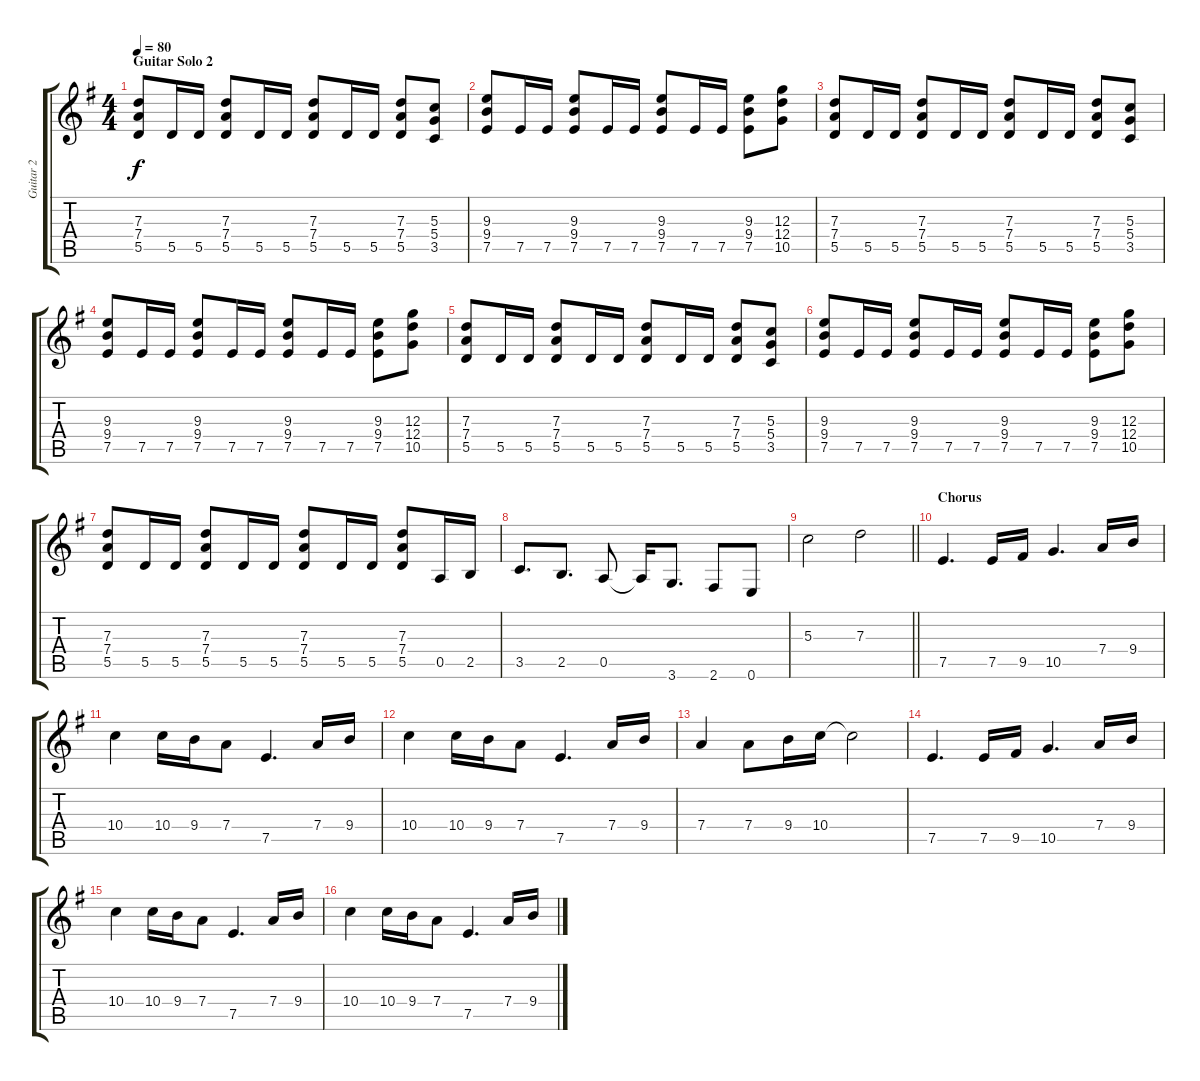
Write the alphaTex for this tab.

\track ("Guitar 2" "Guitar 2") {instrument distortionguitar}
\staff {score tabs}
\tuning (E4 B3 G3 D3 A2 E2) {hide}
\ts (4 4)
\section ("" "Guitar Solo 2")
\tempo 80
\clef g2
\ks g
(7.3 7.4 5.5).8{dy f instrument distortionguitar} 5.5.16 5.5.16 (7.3 7.4 5.5).8 5.5.16 5.5.16 (7.3 7.4 5.5).8 5.5.16 5.5.16 (7.3 7.4 5.5).8 (5.3 5.4 3.5).8 |
(9.3 9.4 7.5).8 7.5.16 7.5.16 (9.3 9.4 7.5).8 7.5.16 7.5.16 (9.3 9.4 7.5).8 7.5.16 7.5.16 (9.3 9.4 7.5).8 (12.3 12.4 10.5).8 |
(7.3 7.4 5.5).8 5.5.16 5.5.16 (7.3 7.4 5.5).8 5.5.16 5.5.16 (7.3 7.4 5.5).8 5.5.16 5.5.16 (7.3 7.4 5.5).8 (5.3 5.4 3.5).8 |
(9.3 9.4 7.5).8 7.5.16 7.5.16 (9.3 9.4 7.5).8 7.5.16 7.5.16 (9.3 9.4 7.5).8 7.5.16 7.5.16 (9.3 9.4 7.5).8 (12.3 12.4 10.5).8 |
(7.3 7.4 5.5).8 5.5.16 5.5.16 (7.3 7.4 5.5).8 5.5.16 5.5.16 (7.3 7.4 5.5).8 5.5.16 5.5.16 (7.3 7.4 5.5).8 (5.3 5.4 3.5).8 |
(9.3 9.4 7.5).8 7.5.16 7.5.16 (9.3 9.4 7.5).8 7.5.16 7.5.16 (9.3 9.4 7.5).8 7.5.16 7.5.16 (9.3 9.4 7.5).8 (12.3 12.4 10.5).8 |
(7.3 7.4 5.5).8 5.5.16 5.5.16 (7.3 7.4 5.5).8 5.5.16 5.5.16 (7.3 7.4 5.5).8 5.5.16 5.5.16 (7.3 7.4 5.5).8 0.5.16 2.5.16 |
3.5.8{d} 2.5.8{d} 0.5.8 0.5{t}.16 3.6.8{d} 2.6.8 0.6.8 |
\barLineRight lightlight
5.3.2 7.3.2 |
\section ("" "Chorus")
7.5.4{d} 7.5.16 9.5.16 10.5.4{d} 7.4.16 9.4.16 |
10.4.4 10.4.16 9.4.16 7.4.8 7.5.4{d} 7.4.16 9.4.16 |
10.4.4 10.4.16 9.4.16 7.4.8 7.5.4{d} 7.4.16 9.4.16 |
7.4.4 7.4.8 9.4.16 10.4.16 10.4{t}.2 |
7.5.4{d} 7.5.16 9.5.16 10.5.4{d} 7.4.16 9.4.16 |
10.4.4 10.4.16 9.4.16 7.4.8 7.5.4{d} 7.4.16 9.4.16 |
10.4.4 10.4.16 9.4.16 7.4.8 7.5.4{d} 7.4.16 9.4.16
